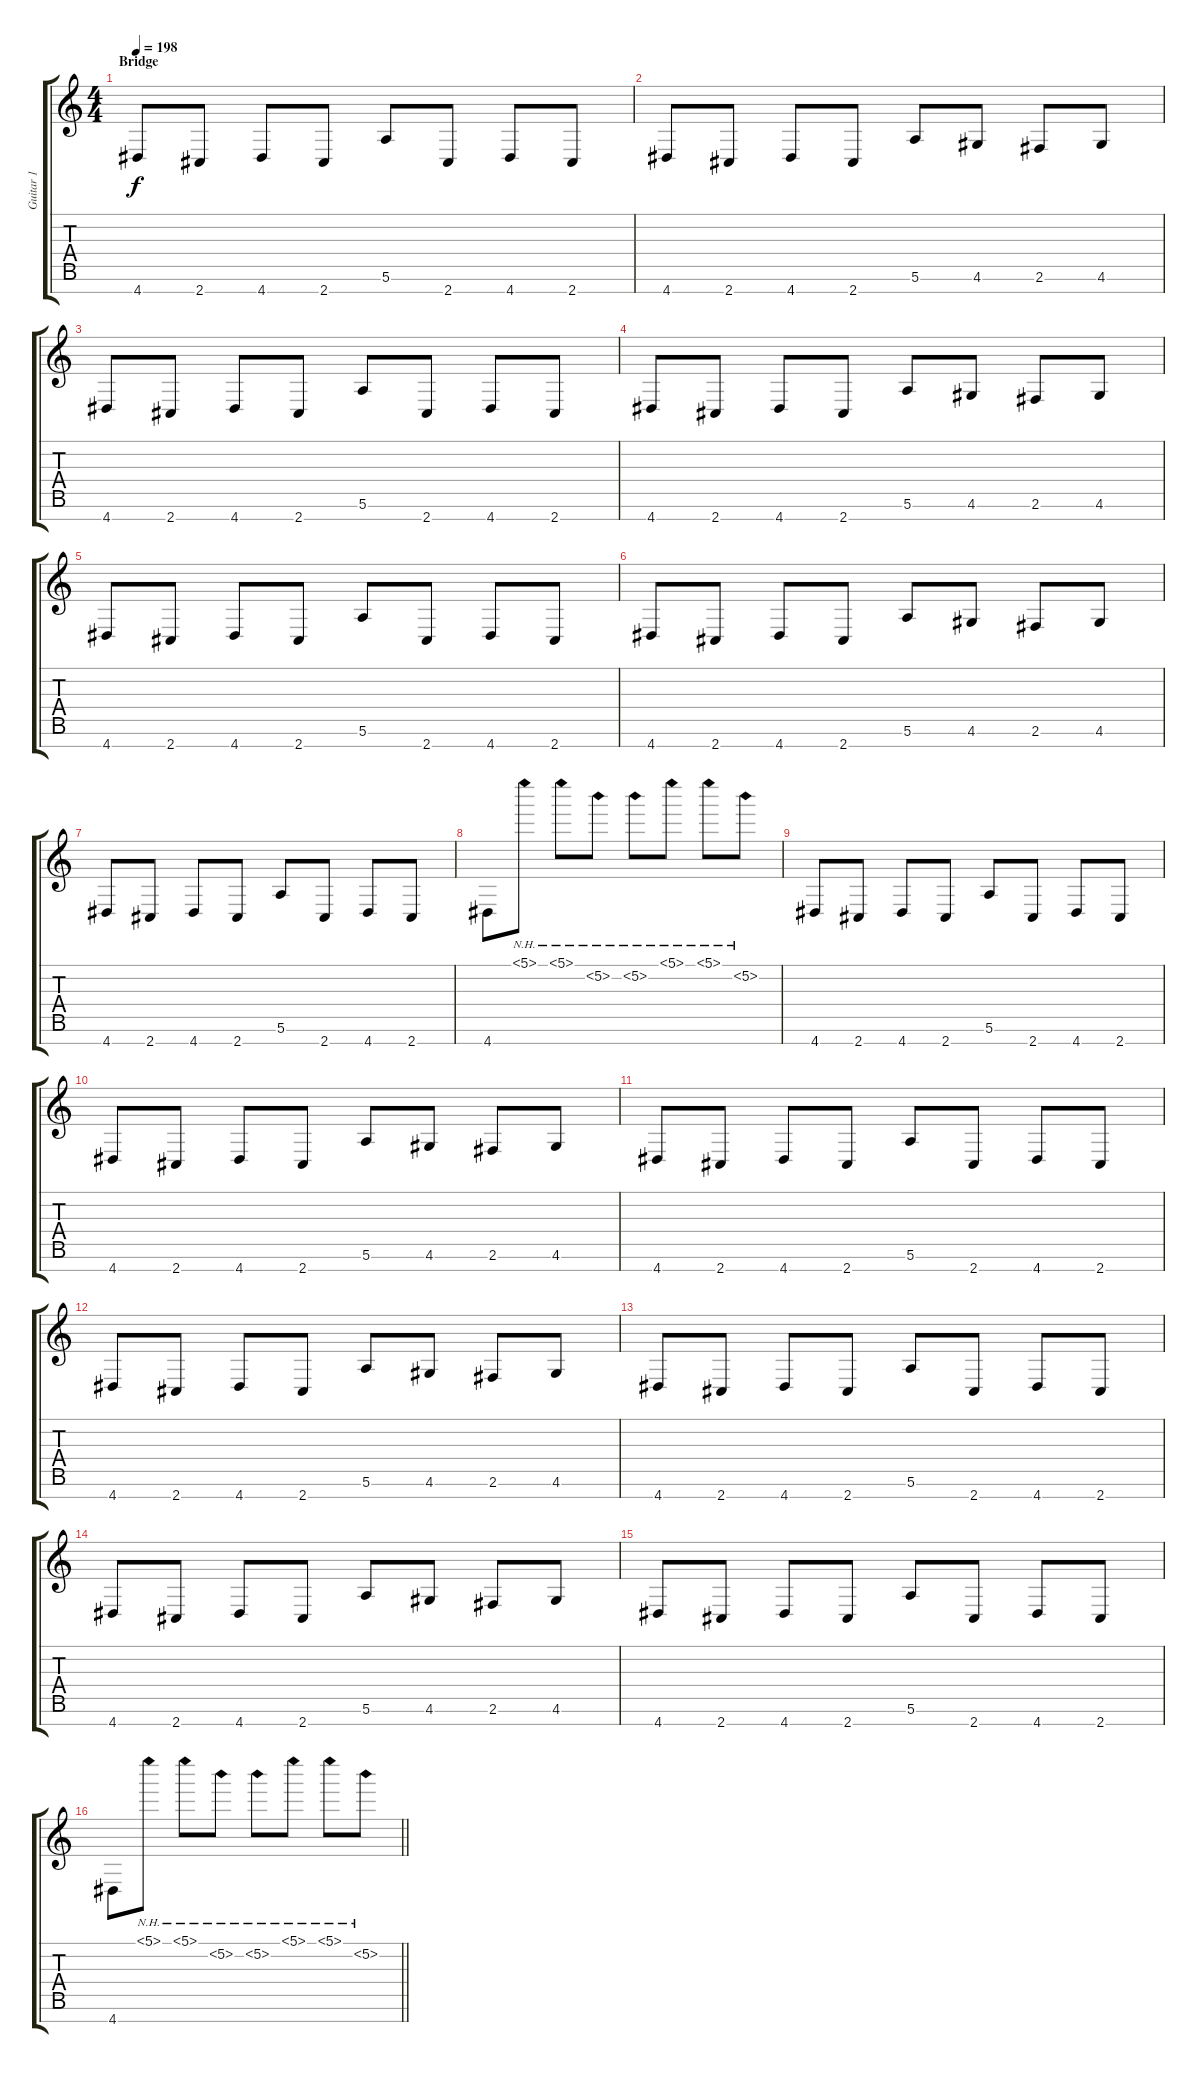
\track ("Guitar 1" "Guitar 1") {instrument electricguitarclean}
\staff {score tabs}
\tuning (E4 B3 G3 D3 A2 E2 B1) {hide}
\ts (4 4)
\section ("" "Bridge")
\tempo 198
\clef g2
\ks c
4.7.8{dy f instrument distortionguitar} 2.7.8 4.7.8 2.7.8 5.6.8 2.7.8 4.7.8 2.7.8 |
4.7.8 2.7.8 4.7.8 2.7.8 5.6.8 4.6.8 2.6.8 4.6.8 |
4.7.8 2.7.8 4.7.8 2.7.8 5.6.8 2.7.8 4.7.8 2.7.8 |
4.7.8 2.7.8 4.7.8 2.7.8 5.6.8 4.6.8 2.6.8 4.6.8 |
4.7.8 2.7.8 4.7.8 2.7.8 5.6.8 2.7.8 4.7.8 2.7.8 |
4.7.8 2.7.8 4.7.8 2.7.8 5.6.8 4.6.8 2.6.8 4.6.8 |
4.7.8 2.7.8 4.7.8 2.7.8 5.6.8 2.7.8 4.7.8 2.7.8 |
4.7.8 5.1{nh}.8 5.1{nh}.8 5.2{nh}.8 5.2{nh}.8 5.1{nh}.8 5.1{nh}.8 5.2{nh}.8 |
4.7.8{instrument distortionguitar} 2.7.8 4.7.8 2.7.8 5.6.8 2.7.8 4.7.8 2.7.8 |
4.7.8 2.7.8 4.7.8 2.7.8 5.6.8 4.6.8 2.6.8 4.6.8 |
4.7.8 2.7.8 4.7.8 2.7.8 5.6.8 2.7.8 4.7.8 2.7.8 |
4.7.8 2.7.8 4.7.8 2.7.8 5.6.8 4.6.8 2.6.8 4.6.8 |
4.7.8 2.7.8 4.7.8 2.7.8 5.6.8 2.7.8 4.7.8 2.7.8 |
4.7.8 2.7.8 4.7.8 2.7.8 5.6.8 4.6.8 2.6.8 4.6.8 |
4.7.8 2.7.8 4.7.8 2.7.8 5.6.8 2.7.8 4.7.8 2.7.8 |
\barLineRight lightlight
4.7.8 5.1{nh}.8 5.1{nh}.8 5.2{nh}.8 5.2{nh}.8 5.1{nh}.8 5.1{nh}.8 5.2{nh}.8
